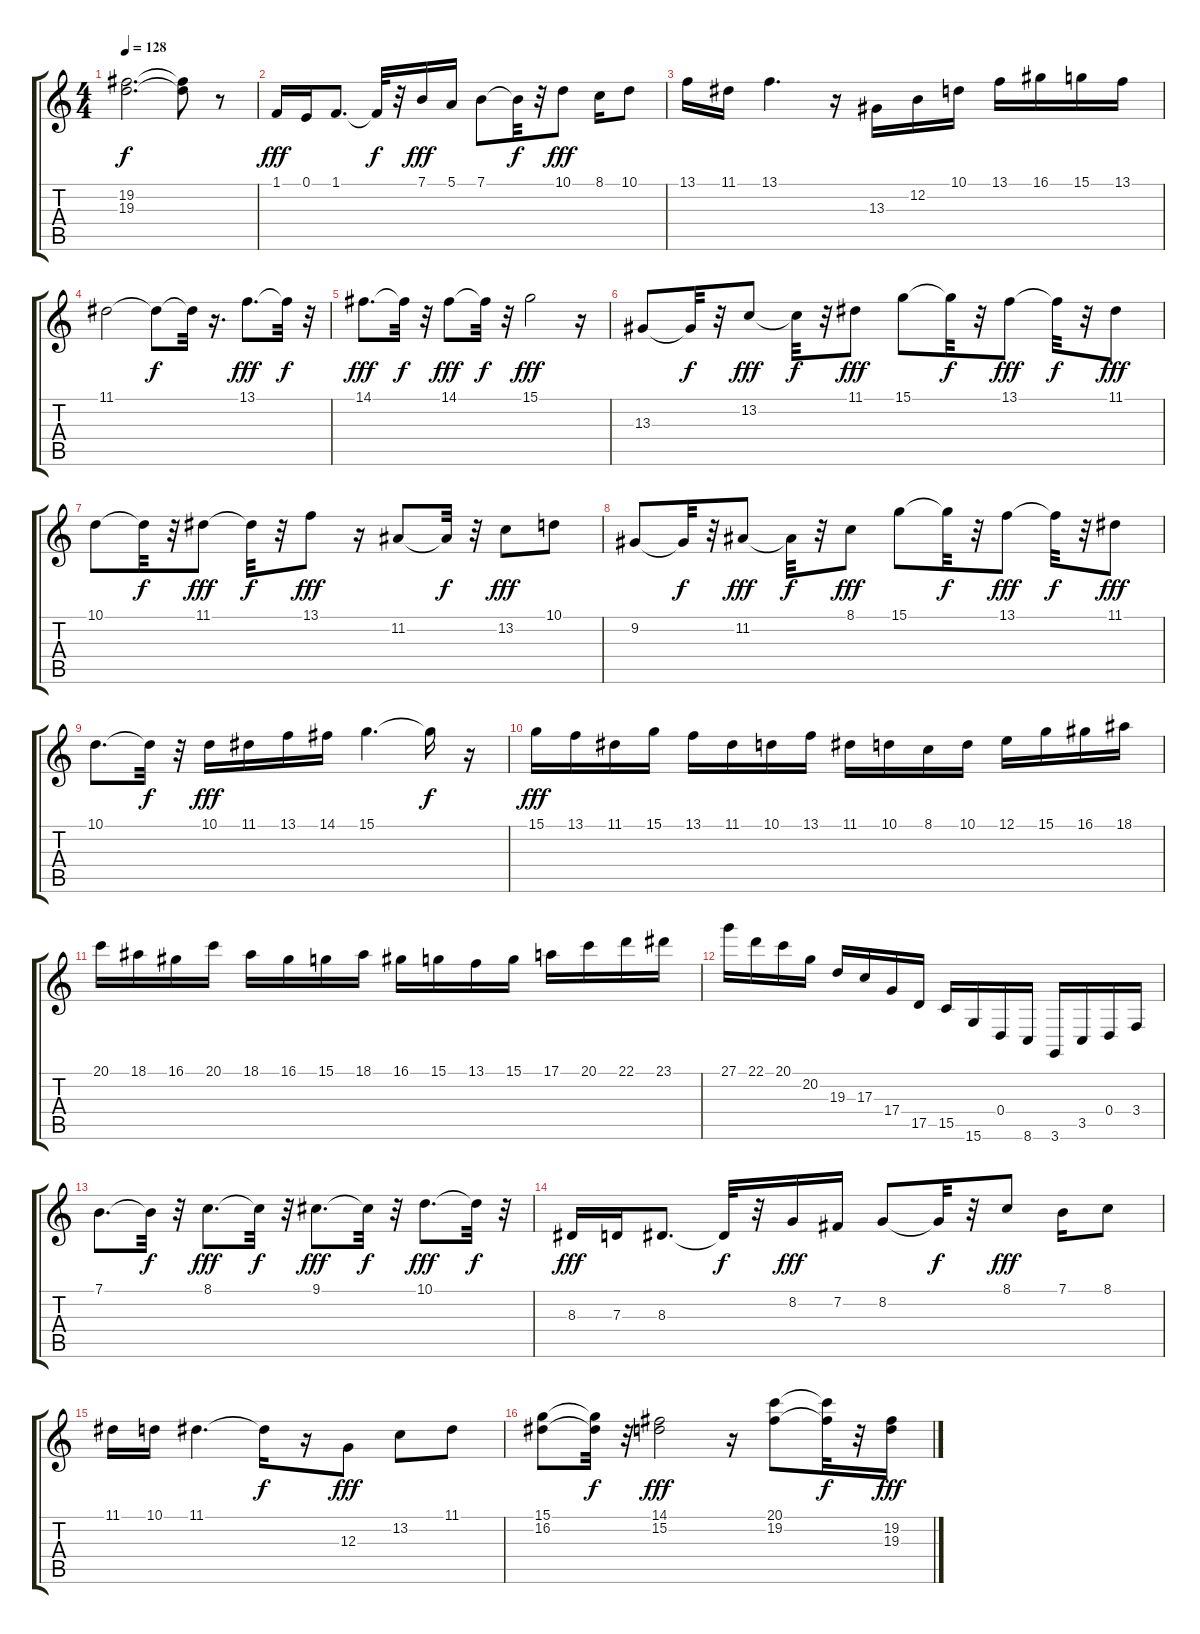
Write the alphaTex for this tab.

\track "" {instrument lead8bassandlead}
\staff {score tabs}
\tuning (E4 B3 G3 D3 A2 E2) {hide}
\ts (4 4)
\tempo 128
\clef g2
\ks c
(19.2{t} 19.3{t}).2{d dy f} (19.2{t} 19.3{t}).8 r.8 |
1.1.16{dy fff} 0.1.16 1.1.8{d} 1.1{t}.32{dy f} r.32 7.1.16{dy fff} 5.1.16 7.1.8 7.1{t}.32{dy f} r.32 10.1.8{dy fff} 8.1.16 10.1.8 |
13.1.16 11.1.16 13.1.4{d} r.16 13.3.16 12.2.16 10.1.16 13.1.16 16.1.16 15.1.16 13.1.16 |
11.1.2 11.1{t}.8{dy f} 11.1{t}.32 r.16{d} 13.1.8{d dy fff} 13.1{t}.32{dy f} r.32 |
14.1.8{d dy fff} 14.1{t}.32{dy f} r.32 14.1.8{dy fff} 14.1{t}.32{dy f} r.32 15.1.2{dy fff} r.16 |
13.3.8 13.3{t}.32{dy f} r.32 13.2.8{dy fff} 13.2{t}.32{dy f} r.32 11.1.8{dy fff} 15.1.8 15.1{t}.32{dy f} r.32 13.1.8{dy fff} 13.1{t}.32{dy f} r.32 11.1.8{dy fff} |
10.1.8 10.1{t}.32{dy f} r.32 11.1.8{dy fff} 11.1{t}.32{dy f} r.32 13.1.8{dy fff} r.16 11.2.8 11.2{t}.32{dy f} r.32 13.2.8{dy fff} 10.1.8 |
9.2.8 9.2{t}.32{dy f} r.32 11.2.8{dy fff} 11.2{t}.32{dy f} r.32 8.1.8{dy fff} 15.1.8 15.1{t}.32{dy f} r.32 13.1.8{dy fff} 13.1{t}.32{dy f} r.32 11.1.8{dy fff} |
10.1.8{d} 10.1{t}.32{dy f} r.32 10.1.16{dy fff} 11.1.16 13.1.16 14.1.16 15.1.4{d} 15.1{t}.16{dy f} r.16 |
15.1.16{dy fff} 13.1.16 11.1.16 15.1.16 13.1.16 11.1.16 10.1.16 13.1.16 11.1.16 10.1.16 8.1.16 10.1.16 12.1.16 15.1.16 16.1.16 18.1.16 |
20.1.16 18.1.16 16.1.16 20.1.16 18.1.16 16.1.16 15.1.16 18.1.16 16.1.16 15.1.16 13.1.16 15.1.16 17.1.16 20.1.16 22.1.16 23.1.16 |
27.1.16 22.1.16 20.1.16 20.2.16 19.3.16 17.3.16 17.4.16 17.5.16 15.5.16 15.6.16 0.4.16 8.6.16 3.6.16 3.5.16 0.4.16 3.4.16 |
7.1.8{d} 7.1{t}.32{dy f} r.32 8.1.8{d dy fff} 8.1{t}.32{dy f} r.32 9.1.8{d dy fff} 9.1{t}.32{dy f} r.32 10.1.8{d dy fff} 10.1{t}.32{dy f} r.32 |
8.3.16{dy fff} 7.3.16 8.3.8{d} 8.3{t}.32{dy f} r.32 8.2.16{dy fff} 7.2.16 8.2.8 8.2{t}.32{dy f} r.32 8.1.8{dy fff} 7.1.16 8.1.8 |
11.1.16 10.1.16 11.1.4{d} 11.1{t}.16{dy f} r.16 12.3.8{dy fff} 13.2.8 11.1.8 |
(15.1 16.2).8 (15.1{t} 16.2{t}).32{dy f} r.32 (14.1 15.2).2{dy fff} r.16 (20.1 19.2).8 (20.1{t} 19.2{t}).32{dy f} r.32 (19.2 19.3).16{dy fff}
